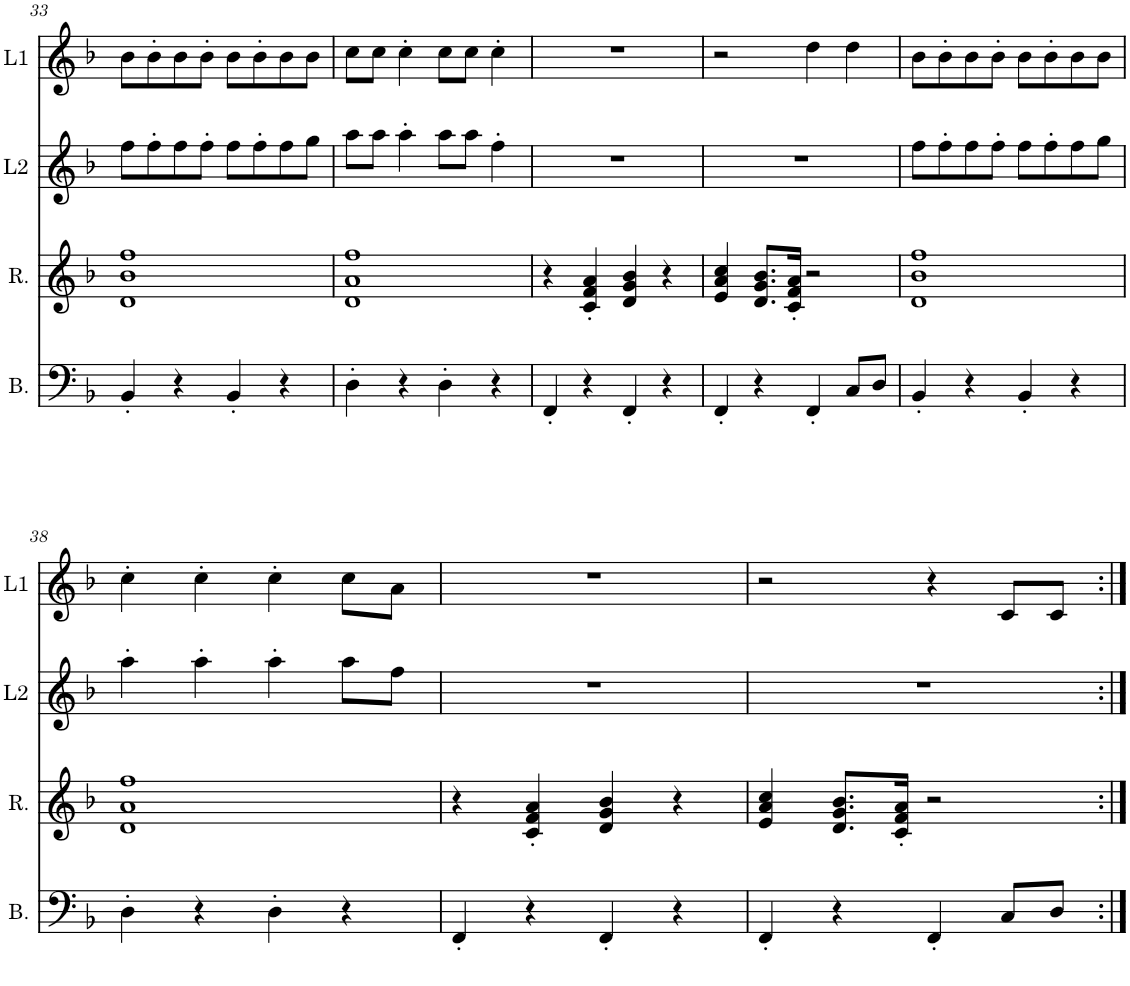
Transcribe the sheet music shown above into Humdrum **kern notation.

**kern	**kern	**kern	**kern
*part4	*part3	*part2	*part1
*staff4	*staff3	*staff2	*staff1
*I"Bass	*I"Riff	*I"Lead 2	*I"Lead 1
*I'B.	*I'R.	*I'L2	*I'L1
!!LO:PB:g=z
*clefF4	*clefG2	*clefG2	*clefG2
*	*Trd5c9	*Trd1c2	*Trd1c2
*k[b-]	*k[b-]	*k[b-]	*k[b-]
*M4/4	*M4/4	*M4/4	*M4/4
=33	=33	=33	=33
4BB-'/	1d 1b- 1ff	8ff\L	8b-\L
.	.	8ff'\	8b-'\
4r	.	8ff\	8b-\
.	.	8ff'\J	8b-'\J
4BB-'/	.	8ff\L	8b-\L
.	.	8ff'\	8b-'\
4r	.	8ff\	8b-\
.	.	8gg\J	8b-\J
=34	=34	=34	=34
4D'\	1d 1a 1ff	8aa\L	8cc\L
.	.	8aa\J	8cc\J
4r	.	4aa'\	4cc'\
4D'\	.	8aa\L	8cc\L
.	.	8aa\J	8cc\J
4r	.	4ff'\	4cc'\
=35	=35	=35	=35
4FF'/	4r	1r	1r
4r	4c/' 4f/' 4a/'	.	.
4FF'/	4d/ 4g/ 4b-/	.	.
4r	4r	.	.
=36	=36	=36	=36
4FF'/	4e/ 4a/ 4cc/	1r	2r
4r	8.d/ 8.g/ 8.b-/L	.	.
.	16c/' 16f/' 16a/'Jk	.	.
4FF'/	2r	.	4dd\
8C/L	.	.	4dd\
8D/J	.	.	.
=37	=37	=37	=37
4BB-'/	1d 1b- 1ff	8ff\L	8b-\L
.	.	8ff'\	8b-'\
4r	.	8ff\	8b-\
.	.	8ff'\J	8b-'\J
4BB-'/	.	8ff\L	8b-\L
.	.	8ff'\	8b-'\
4r	.	8ff\	8b-\
.	.	8gg\J	8b-\J
!!LO:LB:g=z
=38	=38	=38	=38
4D'\	1d 1a 1ff	4aa'\	4cc'\
4r	.	4aa'\	4cc'\
4D'\	.	4aa'\	4cc'\
4r	.	8aa\L	8cc\L
.	.	8ff\J	8a\J
=39	=39	=39	=39
4FF'/	4r	1r	1r
4r	4c/' 4f/' 4a/'	.	.
4FF'/	4d/ 4g/ 4b-/	.	.
4r	4r	.	.
=40	=40	=40	=40
4FF'/	4e/ 4a/ 4cc/	1r	2r
4r	8.d/ 8.g/ 8.b-/L	.	.
.	16c/' 16f/' 16a/'Jk	.	.
4FF'/	2r	.	4r
8C/L	.	.	8c/L
8D/J	.	.	8c/J
=:|!	=:|!	=:|!	=:|!
*-	*-	*-	*-
